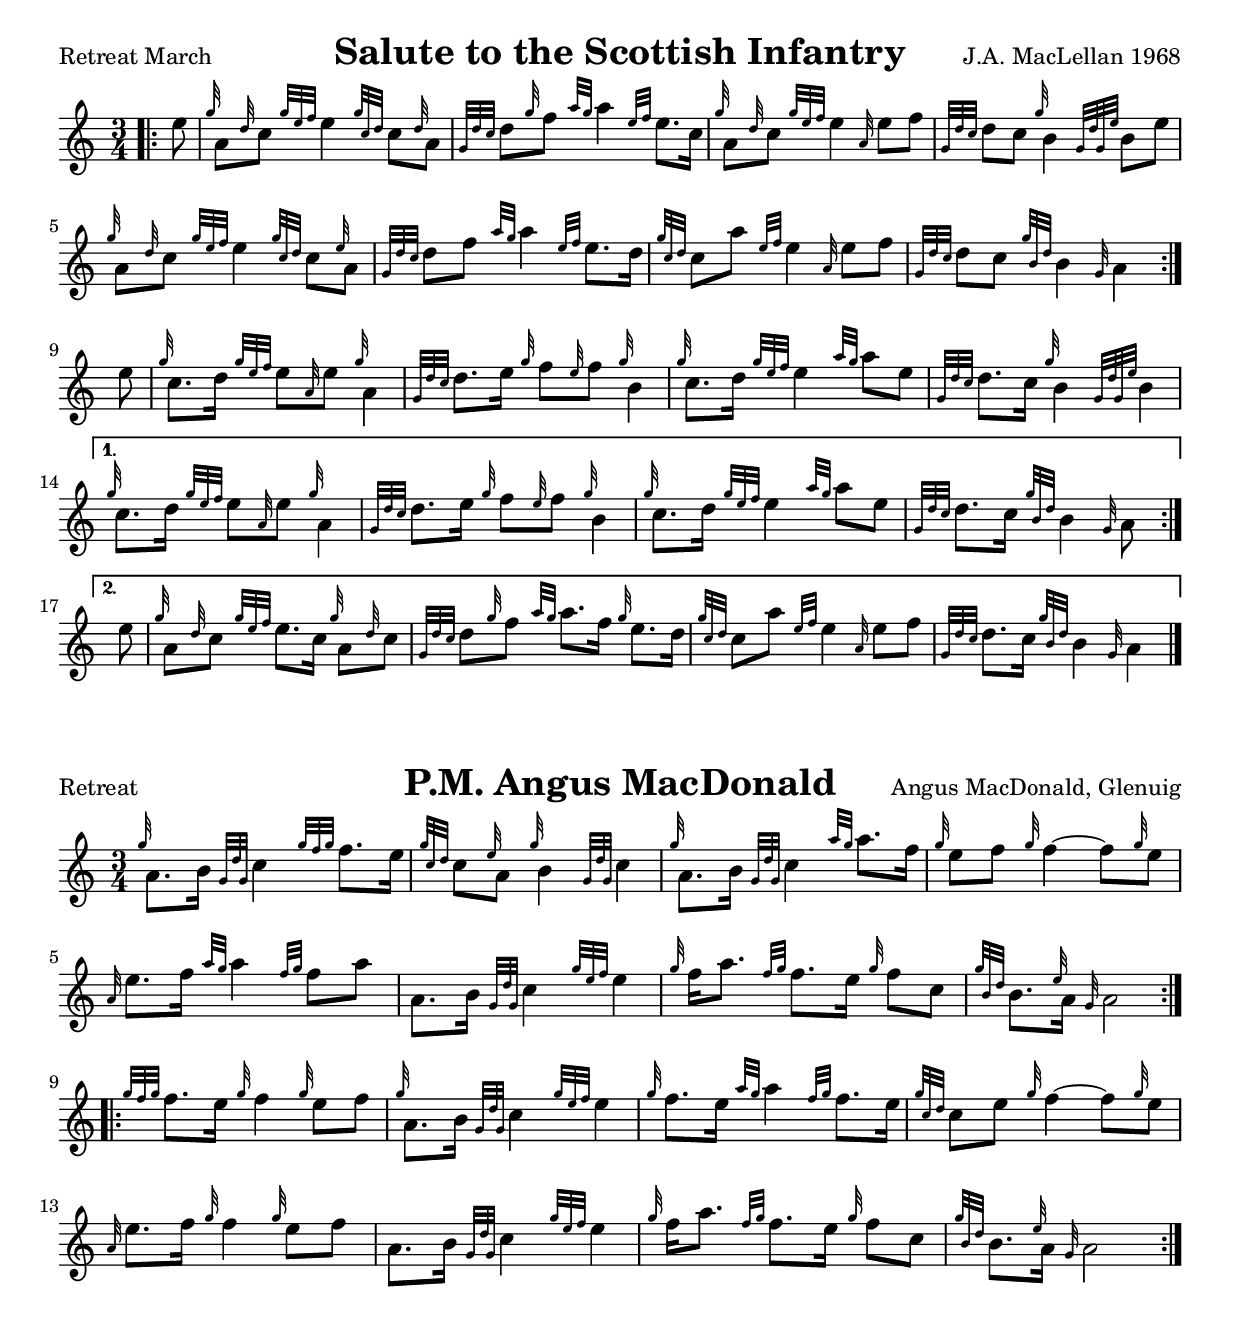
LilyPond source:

\include "bagpipe.ly"

\book {
	\paper {
		indent = 0\mm
		scoreTitleMarkup = \markup {
			\fill-line {
				\fromproperty #'header:meter
				\fontsize #4 \bold \fromproperty #'header:title
				\fromproperty #'header:composer
			}
		}
	}
	\bookpart {
		
\score{
    {
        \hideKeySignature
        \time 3/4

        %Part One
            \bar ".|:"
            \partial8 e8| 
            \grg a \grd c \dble e4 \dblc c8 \grd a|
            \thrwd d8 \grg f \dblA a'4  \hdble e8. c16|
            \grg a8 \grd c \dble e4 \gra e8 f| 
            \thrwd d8 c \grg b4 \taor b8 e|\break

            \grg a \grd c \dble e4 \dblc c8 \gre a|
            \thrwd d8 f \dblA a'4  \hdble e8. d16|
            \dblc c8 a' \hdble e4 \gra e8 f|
            \thrwd d8 c \dblb b4 \grG a4 \bar ":|."
            \break 
        %Part Two
        \repeat volta 2
        {
            \partial 8 e8 
            \grg c8. d16 \dble e8 \gra e \grg a4|
            \thrwd d8. e16 \grg f8 \gre f \grg b4|
            \grg c8. d16 \dble e4 \dblA a'8 e|
            \thrwd d8. c16 \grg b4 \taor b|\break
        }
            \alternative
            {
                {
                    \grg c8. d16 \dble e8 \gra e \grg a4|
                    \thrwd d8. e16 \grg f8 \gre f \grg b4|
                    \grg c8. d16 \dble e4 \dblA a'8 e|
                    \thrwd d8. c16 \dblb b4 \grG a8|\break
                }

                {
                    \partial8 e8
                    \grg a8 \grd c \dble e8. c16 \grg a8 \grd c|
                    \thrwd d8 \grg f \dblA a'8. f16 \grg e8. d16|
                    \dblc c8 a'8 \hdble e4 \gra e8 f|
                    \thrwd d8. c16 \dblb b4 \grG a4| \bar "|." \break
                }
            }
    }
    \header
        {
            title = "Salute to the Scottish Infantry"
            composer = "J.A. MacLellan 1968"
            meter = "Retreat March"
        }
}

		
\score {
		{
		\hideKeySignature
		\time 3/4
				
				\repeat volta 2 
				{
					\grg a8. b16 \grip c4 \dblf f8. e16|
					\dblc c8 \gre a \grg b4 \grip c|
					\grg a8. b16 \grip c4 \dblA a'8. f16|
					\grg e8 f \grg f4~ f8 \grg e8|

					\gra e8. f16 \dblA A4 \hdblf f8 a'| 
					a8. b16 \grip c4 \dble e|
					\grg f16 a'8. \hdblf f8. e16 \grg f8 c8|
					\dblb b8. \gre a16 \grG a2| 

				}
				
				\repeat volta 2
				{
					\dblf f8. e16 \grg f4 \grg e8 f| 
					\grg a8. b16 \grip c4 \dble e|
					\grg f8. e16 \dblA A4 \hdblf f8. e16|
					\dblc c8 e \grg f4~ f8 \grg e8| 

					\gra e8. f16 \grg f4 \grg e8 f| 
					a8. b16 \grip c4 \dble e|
					\grg f16 a'8. \hdblf f8. e16 \grg f8 c8|
					\dblb b8. \gre a16 \grG a2| 

				}
		}
		\header {
					title = "P.M. Angus MacDonald"
					composer = "Angus MacDonald, Glenuig"
					meter = "Retreat"
				}
}

	}
}